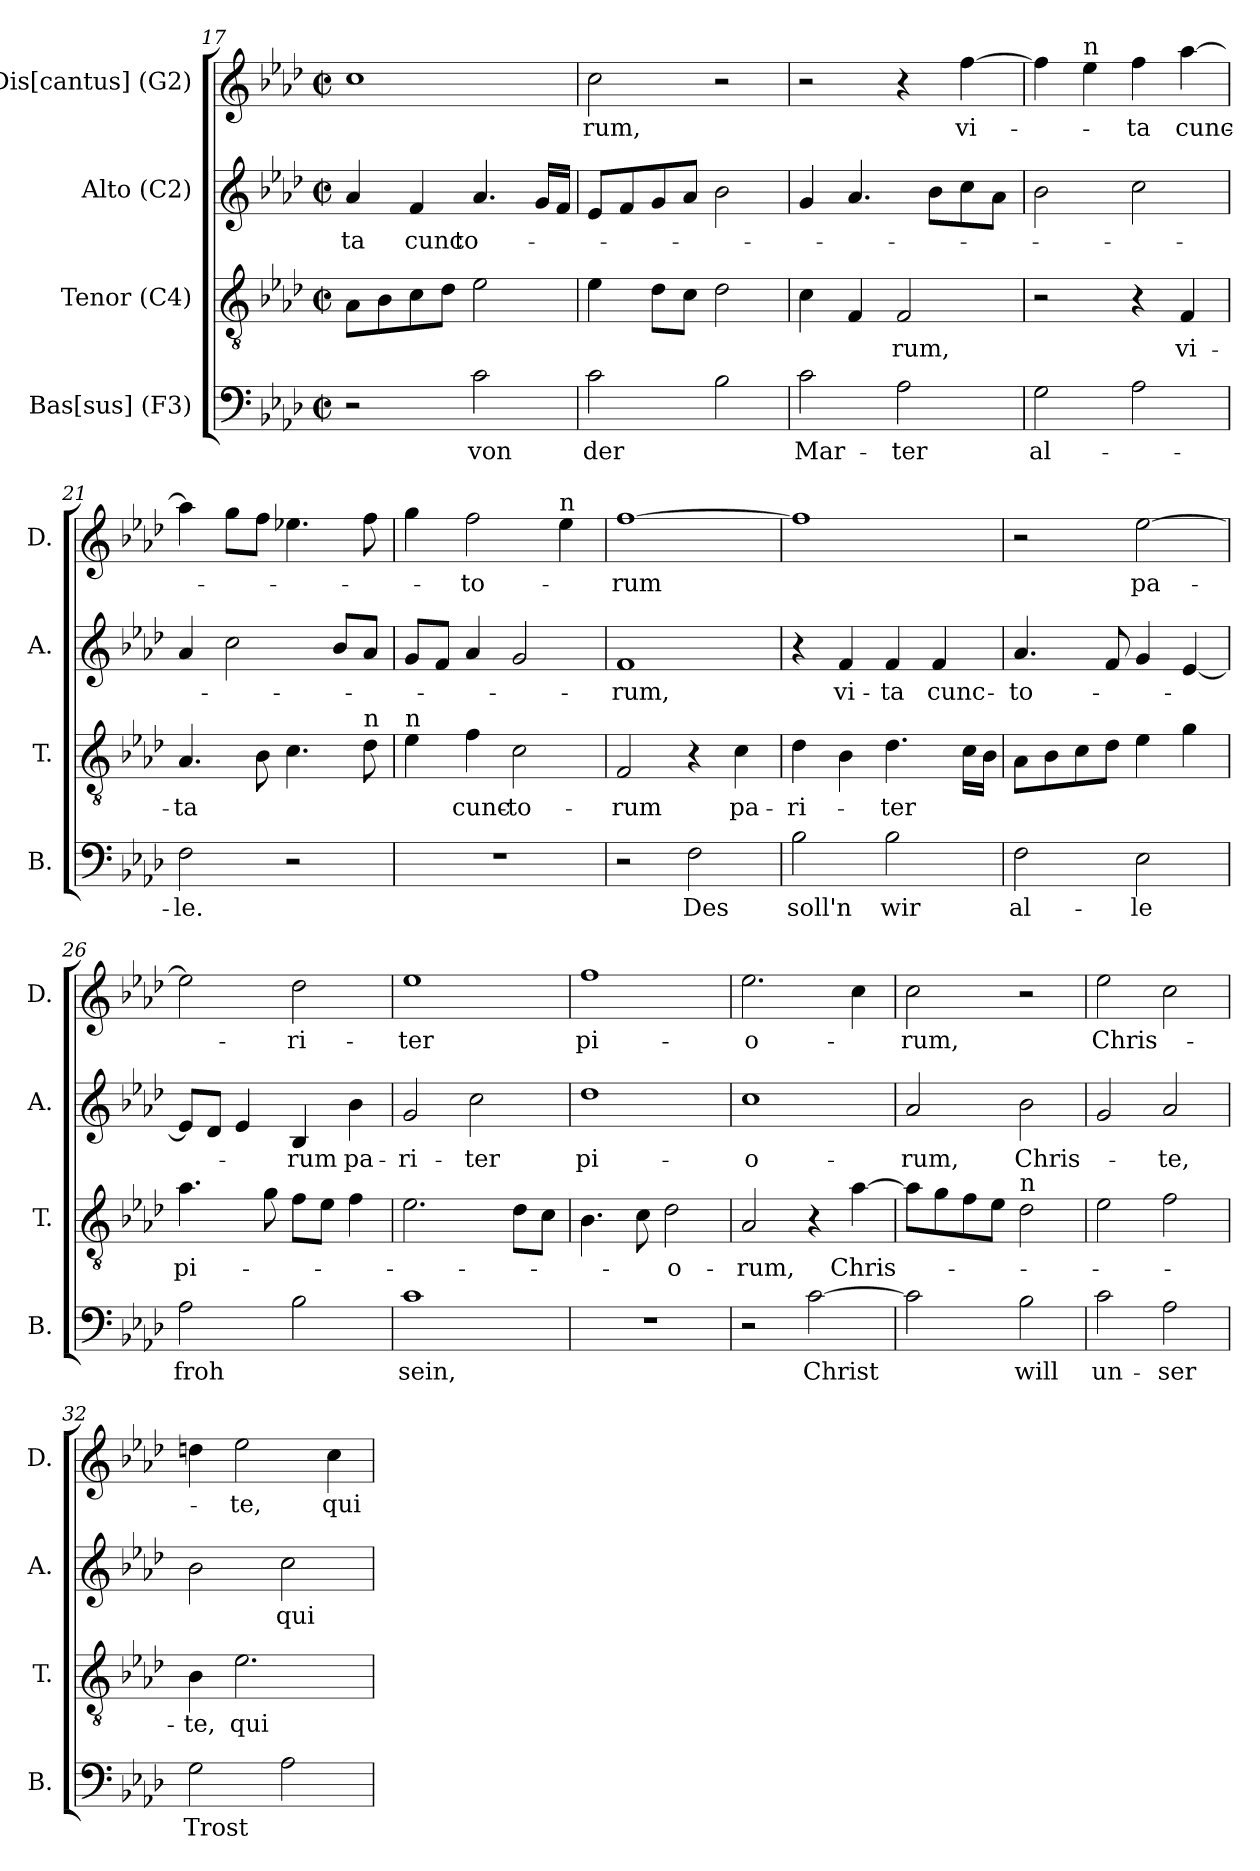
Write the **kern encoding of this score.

**kern	**text	**kern	**text	**kern	**text	**kern	**text
*part4	*part4	*part3	*part3	*part2	*part2	*part1	*part1
*staff4	*staff4	*staff3	*staff3	*staff2	*staff2	*staff1	*staff1
*I"Bas[sus] (F3)	*	*I"Tenor (C4)	*	*I"Alto (C2)	*	*I"Dis[cantus] (G2)	*
*I'B.	*	*I'T.	*	*I'A.	*	*I'D.	*
*clefF4	*	*clefGv2	*	*clefG2	*	*clefG2	*
*k[b-e-a-d-]	*	*k[b-e-a-d-]	*	*k[b-e-a-d-]	*	*k[b-e-a-d-]	*
*A-:	*	*A-:	*	*A-:	*	*A-:	*
*M2/2	*	*M2/2	*	*M2/2	*	*M2/2	*
*met(c|)	*	*met(c|)	*	*met(c|)	*	*met(c|)	*
=17	=17	=17	=17	=17	=17	=17	=17
!	!	!	!	!	!LO:LY:b	!	!
2r	.	8A-\L	.	4a-/	-ta	1cc	.
.	.	8B-\	.	.	.	.	.
!	!	!	!	!	!LO:LY:b	!	!
.	.	8c\	.	4f/	cunc-	.	.
.	.	8d-\J	.	.	.	.	.
!	!LO:LY:b	!	!	!	!LO:LY:b	!	!
2c\	von	2e-\	.	4.a-/	-to-	.	.
.	.	.	.	16g/LL	.	.	.
.	.	.	.	16f/JJ	.	.	.
=18	=18	=18	=18	=18	=18	=18	=18
!	!LO:LY:b	!	!	!	!	!	!LO:LY:b
2c\	der	4e-\	.	8e-/L	.	2cc\	-rum,
.	.	.	.	8f/	.	.	.
.	.	8d-\L	.	8g/	.	.	.
.	.	8c\J	.	8a-/J	.	.	.
2B-\	.	2d-\	.	2b-\	.	2r	.
=19	=19	=19	=19	=19	=19	=19	=19
!	!LO:LY:b	!	!	!	!	!	!
2c\	Mar-	4c\	.	4g/	.	2r	.
.	.	4F/	.	4.a-/	.	.	.
!	!LO:LY:b	!	!LO:LY:b	!	!	!	!
2A-\	-ter	2F/	-rum,	.	.	4r	.
.	.	.	.	8b-\L	.	.	.
!	!	!	!	!	!	!	!LO:LY:b
.	.	.	.	8cc\	.	[>4ff\	vi-
.	.	.	.	8a-\J	.	.	.
=20	=20	=20	=20	=20	=20	=20	=20
!	!LO:LY:b	!	!	!	!	!	!
2G\	al-	2r	.	2b-\	.	4ff\]	.
!	!	!	!	!	!	!LO:TX:a:t=n	!
.	.	.	.	.	.	4ee-\	.
!	!	!	!	!	!	!	!LO:LY:b
2A-\	.	4r	.	2cc\	.	4ff\	-ta
!	!	!	!LO:LY:b	!	!	!	!LO:LY:b
.	.	4F/	vi-	.	.	[>4aa-\	cunc-
=21	=21	=21	=21	=21	=21	=21	=21
!	!LO:LY:b	!	!LO:LY:b	!	!	!	!
2F\	-le.	4.A-/	-ta	4a-/	.	4aa-\]	.
.	.	.	.	2cc\	.	8gg\L	.
.	.	8B-\	.	.	.	8ff\J	.
2r	.	4.c\	.	.	.	4.ee-X\	.
.	.	.	.	8b-/L	.	.	.
!	!	!LO:TX:a:t=n	!	!	!	!	!
.	.	8d-\	.	8a-/J	.	8ff\	.
=22	=22	=22	=22	=22	=22	=22	=22
!	!	!LO:TX:a:t=n	!	!	!	!	!
1r	.	4e-\	.	8g/L	.	4gg\	.
.	.	.	.	8f/J	.	.	.
!	!	!	!LO:LY:b	!	!	!	!LO:LY:b
.	.	4f\	cunc-	4a-/	.	2ff\	-to-
!	!	!	!LO:LY:b:rj	!	!	!	!
.	.	2c\	-to-	2g/	.	.	.
!	!	!	!	!	!	!LO:TX:a:t=n	!
.	.	.	.	.	.	4ee-\	.
=23	=23	=23	=23	=23	=23	=23	=23
!	!	!	!LO:LY:b	!	!LO:LY:b	!	!LO:LY:b
2r	.	2F/	-rum	1f	-rum,	[>1ff	-rum
!	!LO:LY:b	!	!	!	!	!	!
2F\	Des	4r	.	.	.	.	.
!	!	!	!LO:LY:b	!	!	!	!
.	.	4c\	pa-	.	.	.	.
!!LO:PB:g=z
=24	=24	=24	=24	=24	=24	=24	=24
!	!LO:LY:b	!	!LO:LY:b	!	!	!	!
2B-\	soll'n	4d-\	-ri-	4r	.	1ff]	.
!	!	!	!	!	!LO:LY:b	!	!
.	.	4B-\	.	4f/	vi-	.	.
!	!LO:LY:b	!	!LO:LY:b	!	!LO:LY:b	!	!
2B-\	wir	4.d-\	-ter	4f/	-ta	.	.
!	!	!	!	!	!LO:LY:b	!	!
.	.	.	.	4f/	cunc-	.	.
.	.	16c\LL	.	.	.	.	.
.	.	16B-\JJ	.	.	.	.	.
=25	=25	=25	=25	=25	=25	=25	=25
!	!LO:LY:b	!	!	!	!LO:LY:b	!	!
2F\	al-	8A-\L	.	4.a-/	-to-	2r	.
.	.	8B-\	.	.	.	.	.
.	.	8c\	.	.	.	.	.
.	.	8d-\J	.	8f/	.	.	.
!	!LO:LY:b	!	!	!	!	!	!LO:LY:b
2E-\	-le	4e-\	.	4g/	.	[>2ee-\	pa-
.	.	4g\	.	[<4e-/	.	.	.
=26	=26	=26	=26	=26	=26	=26	=26
!	!LO:LY:b	!	!LO:LY:b	!	!	!	!
2A-\	froh	4.a-\	pi-	8e-/L]	.	2ee-\]	.
.	.	.	.	8d-/J	.	.	.
.	.	.	.	4e-/	.	.	.
.	.	8g\	.	.	.	.	.
!	!	!	!	!	!LO:LY:b	!	!LO:LY:b
2B-\	.	8f\L	.	4B-/	-rum	2dd-\	-ri-
.	.	8e-\J	.	.	.	.	.
!	!	!	!	!	!LO:LY:b	!	!
.	.	4f\	.	4b-\	pa-	.	.
=27	=27	=27	=27	=27	=27	=27	=27
!	!LO:LY:b	!	!	!	!LO:LY:b	!	!LO:LY:b
1c	sein,	2.e-\	.	2g/	-ri-	1ee-	-ter
!	!	!	!	!	!LO:LY:b	!	!
.	.	.	.	2cc\	-ter	.	.
.	.	8d-\L	.	.	.	.	.
.	.	8c\J	.	.	.	.	.
=28	=28	=28	=28	=28	=28	=28	=28
!	!	!	!	!	!LO:LY:b	!	!LO:LY:b
1r	.	4.B-\	.	1dd-	pi-	1ff	pi-
.	.	8c\	.	.	.	.	.
!	!	!	!LO:LY:b	!	!	!	!
.	.	2d-\	-o-	.	.	.	.
=29	=29	=29	=29	=29	=29	=29	=29
!	!	!	!LO:LY:b	!	!LO:LY:b:rj	!	!LO:LY:b
2r	.	2A-/	-rum,	1cc	-o-	2.ee-\	-o-
!	!LO:LY:b	!	!	!	!	!	!
[>2c\	Christ	4r	.	.	.	.	.
!	!	!	!LO:LY:b	!	!	!	!
.	.	[>4a-\	Chris-	.	.	4cc\	.
=30	=30	=30	=30	=30	=30	=30	=30
!	!	!	!	!	!LO:LY:b	!	!LO:LY:b
2c\]	.	8a-\L]	.	2a-/	-rum,	2cc\	-rum,
.	.	8g\	.	.	.	.	.
.	.	8f\	.	.	.	.	.
.	.	8e-\J	.	.	.	.	.
!	!	!LO:TX:a:t=n	!	!	!	!	!
!	!LO:LY:b	!	!	!	!LO:LY:b	!	!
2B-\	will	2d-\	.	2b-\	Chris-	2r	.
=31	=31	=31	=31	=31	=31	=31	=31
!	!LO:LY:b	!	!	!	!	!	!LO:LY:b
2c\	un-	2e-\	.	2g/	.	2ee-\	Chris-
!	!LO:LY:b	!	!	!	!LO:LY:b	!	!
2A-\	-ser	2f\	.	2a-/	-te,	2cc\	.
!!LO:LB:g=z
=32	=32	=32	=32	=32	=32	=32	=32
!	!LO:LY:b	!	!LO:LY:b	!	!	!	!
2G\	Trost	4B-\	-te,	2b-\	.	4ddn\	.
!	!	!	!LO:LY:b	!	!	!	!LO:LY:b
.	.	2.e-\	qui	.	.	2ee-\	-te,
!	!	!	!	!	!LO:LY:b	!	!
2A-\	.	.	.	2cc\	qui	.	.
!	!	!	!	!	!	!	!LO:LY:b
.	.	.	.	.	.	4cc\	qui
=	=	=	=	=	=	=	=
*-	*-	*-	*-	*-	*-	*-	*-
